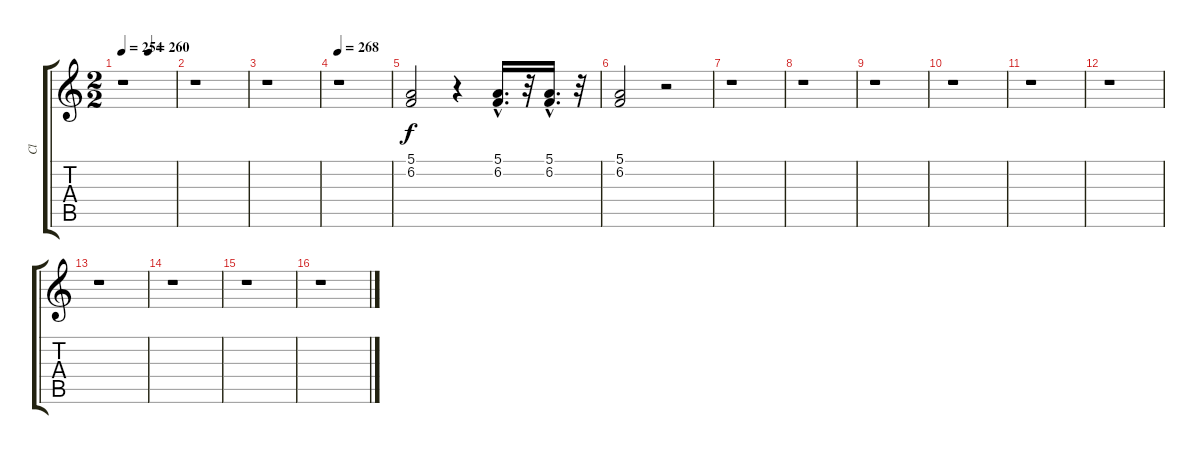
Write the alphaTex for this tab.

\track ("Cl" "Cl") {instrument clarinet}
\staff {score tabs}
\tuning (E4 B3 G3 D3 A2 E2) {hide}
\ts (2 2)
\tempo 254
\tempo (260 0.5)
\clef g2
\ks c
r.1{dy f} |
r.1 |
r.1 |
\tempo 268
r.1 |
(5.1 6.2).2 r.4 (5.1{hac} 6.2{hac}).16{d} r.32 (5.1{hac} 6.2{hac}).16{d} r.32 |
(5.1 6.2).2 r.2 |
r.1 |
r.1 |
r.1 |
r.1 |
r.1 |
r.1 |
r.1 |
r.1 |
r.1 |
r.1
